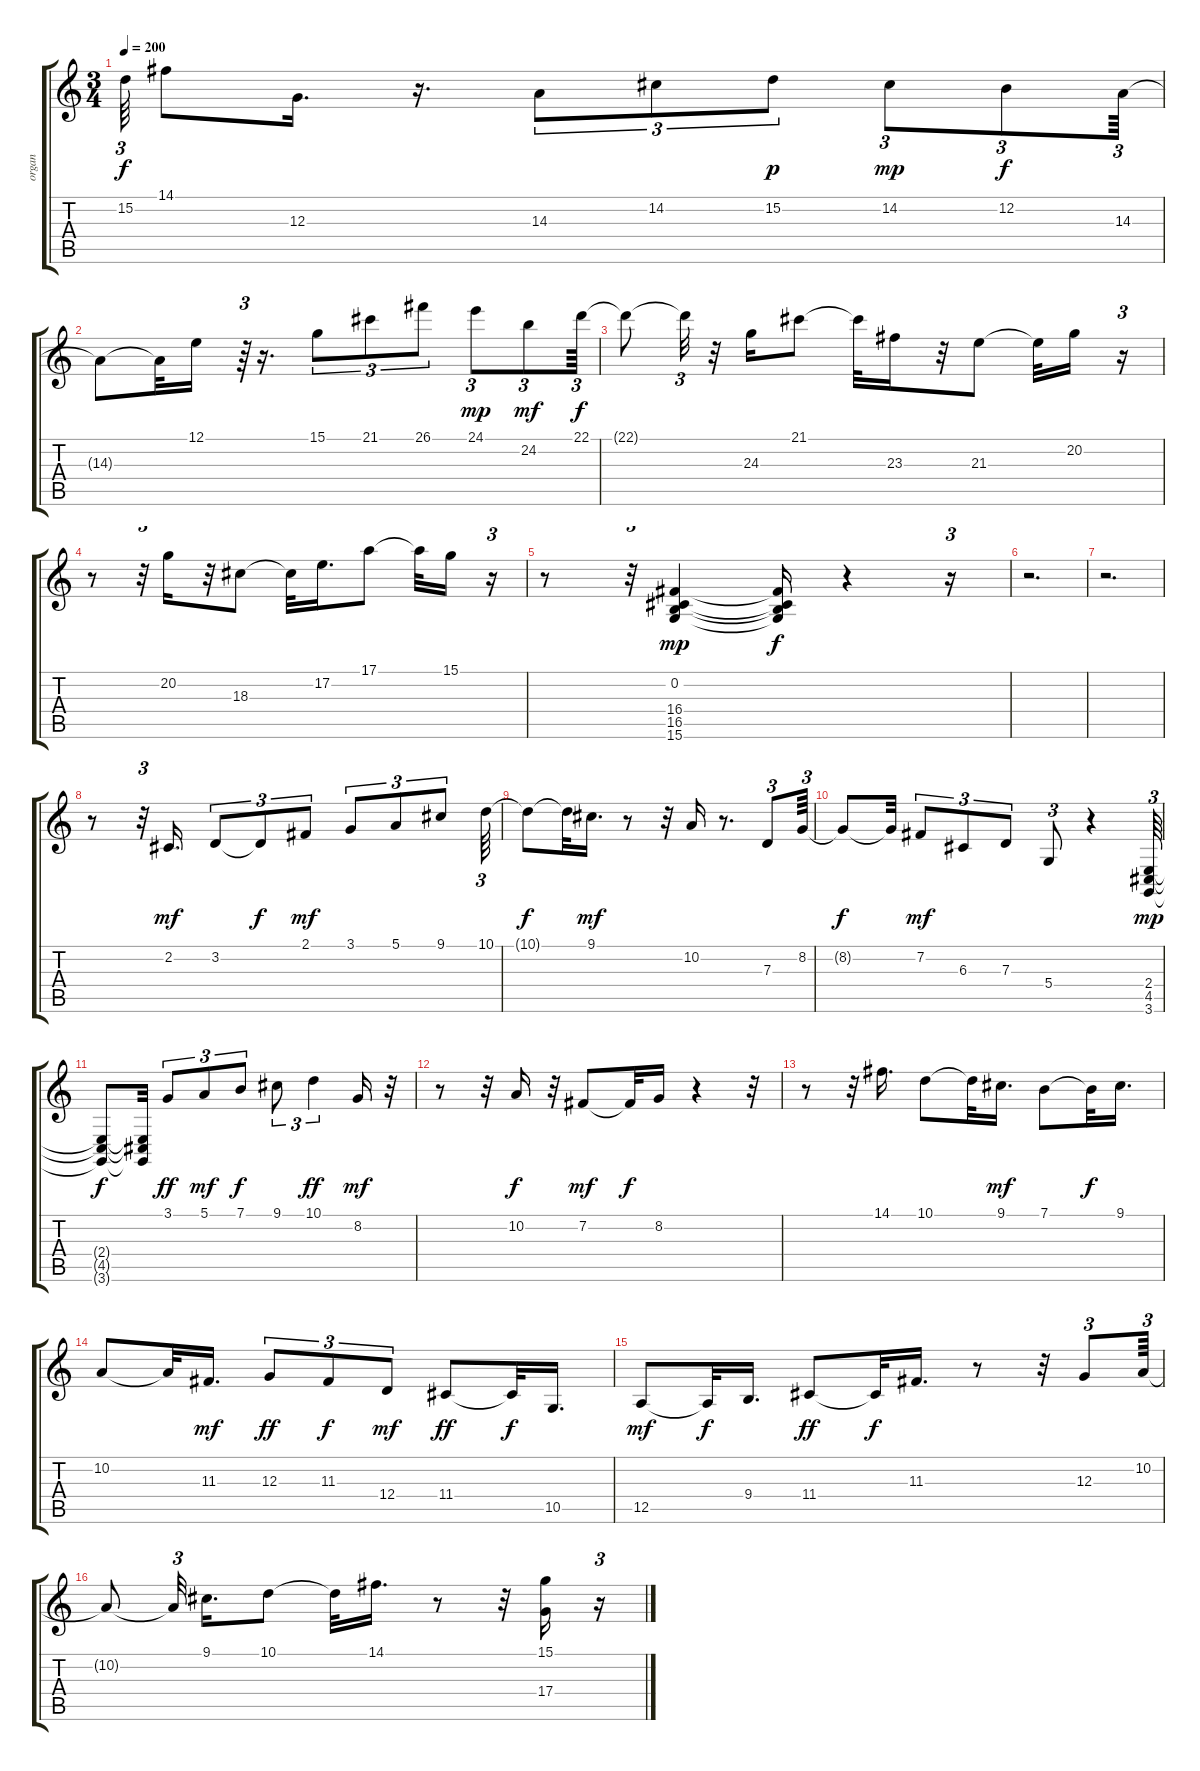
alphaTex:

\track ("organ" "organ") {instrument rockorgan}
\staff {score tabs}
\tuning (E4 B3 G3 D3 A2 E2) {hide}
\ts (3 4)
\tempo 200
\clef g2
\ks c
15.2{t}.64{tu (3 2) dy f} 14.1.8 12.3.16{d} r.16{d} 14.3.8{tu (3 2)} 14.2.8{tu (3 2)} 15.2.8{tu (3 2) dy p} 14.2.8{tu (3 2) dy mp} 12.2.8{tu (3 2) dy f} 14.3.64{tu (3 2)} |
14.3{t}.8 14.3{t}.32 12.1.16 r.64{tu (3 2)} r.16{d} 15.1.8{tu (3 2)} 21.1.8{tu (3 2)} 26.1.8{tu (3 2)} 24.1.8{tu (3 2) dy mp} 24.2.8{tu (3 2) dy mf} 22.1.64{tu (3 2) dy f} |
22.1{t}.8 22.1{t}.32{tu (3 2)} r.32 24.3.16 21.1.8 21.1{t}.32 23.3.16 r.32 21.3.8 21.3{t}.32 20.2.16 r.16{tu (3 2)} |
r.8 r.32{tu (3 2)} 20.2.16 r.32 18.3.8 18.3{t}.32 17.2.16{d} 17.1.8 17.1{t}.32 15.1.16 r.16{tu (3 2)} |
r.8 r.32{tu (3 2)} (0.2 16.4 16.5 15.6).4{dy mp} (0.2{t} 16.4{t} 16.5{t} 15.6{t}).16{dy f} r.4 r.16{tu (3 2)} |
r.2{d} |
r.2{d} |
r.8 r.32{tu (3 2)} 2.2.16{d dy mf} 3.2.8{tu (3 2)} 3.2{t}.8{tu (3 2) dy f} 2.1.8{tu (3 2) dy mf} 3.1.8{tu (3 2)} 5.1.8{tu (3 2)} 9.1.8{tu (3 2)} 10.1.64{tu (3 2)} |
10.1{t}.8{dy f} 10.1{t}.32 9.1.16{d dy mf} r.8 r.32 10.2.16 r.8{d} 7.3.8{tu (3 2)} 8.2.64{tu (3 2)} |
8.2{t}.8{dy f} 8.2{t}.32 7.2.8{tu (3 2) dy mf} 6.3.8{tu (3 2)} 7.3.8{tu (3 2)} 5.4.8{tu (3 2)} r.4 (2.4 4.5 3.6).64{tu (3 2) dy mp} |
(2.4{t} 4.5{t} 3.6{t}).8{dy f} (2.4{t} 4.5{t} 3.6{t}).32 3.1.8{tu (3 2) dy ff} 5.1.8{tu (3 2) dy mf} 7.1.8{tu (3 2) dy f} 9.1.8{tu (3 2)} 10.1.4{tu (3 2) dy ff} 8.2.16{dy mf} r.32 |
r.8 r.32 10.2.16{dy f} r.32 7.2.8{dy mf} 7.2{t}.32{dy f} 8.2.16 r.4 r.32 |
r.8 r.32 14.1.16{d} 10.1.8 10.1{t}.32 9.1.16{d dy mf} 7.1.8 7.1{t}.32{dy f} 9.1.16{d} |
10.2.8 10.2{t}.32 11.3.16{d dy mf} 12.3.8{tu (3 2) dy ff} 11.3.8{tu (3 2) dy f} 12.4.8{tu (3 2) dy mf} 11.4.8{dy ff} 11.4{t}.32{dy f} 10.5.16{d} |
12.5.8{dy mf} 12.5{t}.32{dy f} 9.4.16{d} 11.4.8{dy ff} 11.4{t}.32{dy f} 11.3.16{d} r.8 r.32 12.3.8{tu (3 2)} 10.2.64{tu (3 2)} |
10.2{t}.8 10.2{t}.32{tu (3 2)} 9.1.16{d} 10.1.8 10.1{t}.32 14.1.16{d} r.8 r.32 (15.1 17.4).16 r.16{tu (3 2)}
